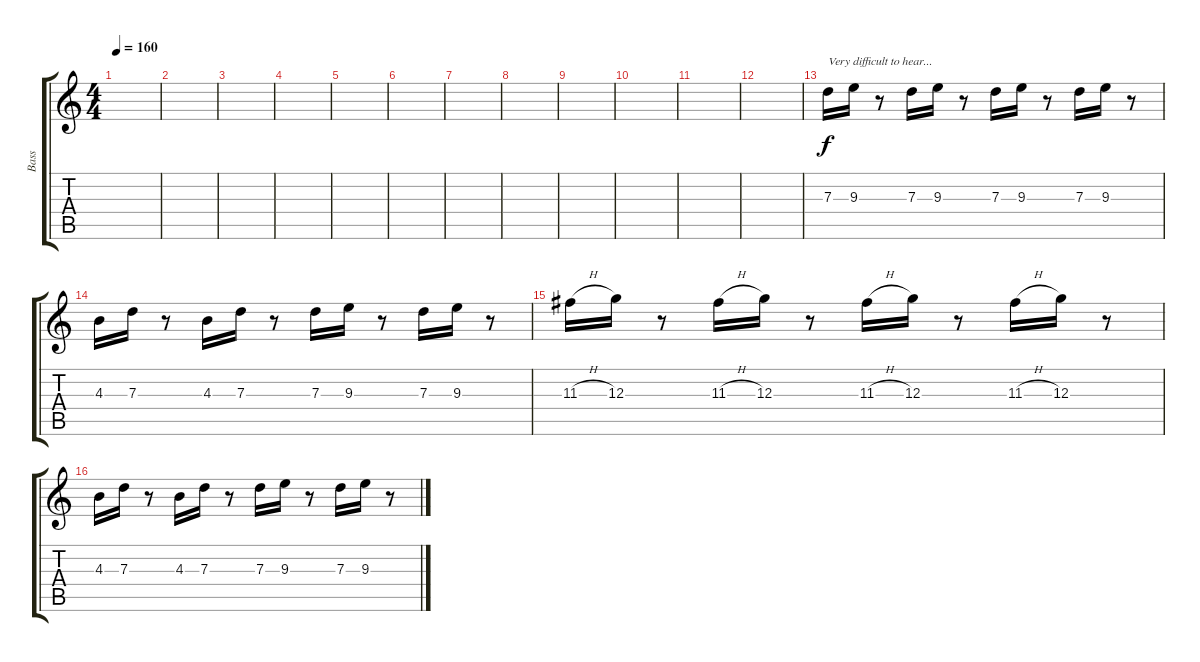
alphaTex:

\track ("Bass" "Bass") {instrument electricbassfinger}
\staff {score tabs}
\tuning (E4 B3 G3 D3 A2 E2) {hide}
\ts (4 4)
\tempo 160
\clef g2
\ks c
|
|
|
|
|
|
|
|
|
|
|
|
7.3.16{txt "Very difficult to hear..."} 9.3.16 r.8 7.3.16 9.3.16 r.8 7.3.16 9.3.16 r.8 7.3.16 9.3.16 r.8 |
4.3.16 7.3.16 r.8 4.3.16 7.3.16 r.8 7.3.16 9.3.16 r.8 7.3.16 9.3.16 r.8 |
11.3{h}.16 12.3.16 r.8 11.3{h}.16 12.3.16 r.8 11.3{h}.16 12.3.16 r.8 11.3{h}.16 12.3.16 r.8 |
4.3.16 7.3.16 r.8 4.3.16 7.3.16 r.8 7.3.16 9.3.16 r.8 7.3.16 9.3.16 r.8
